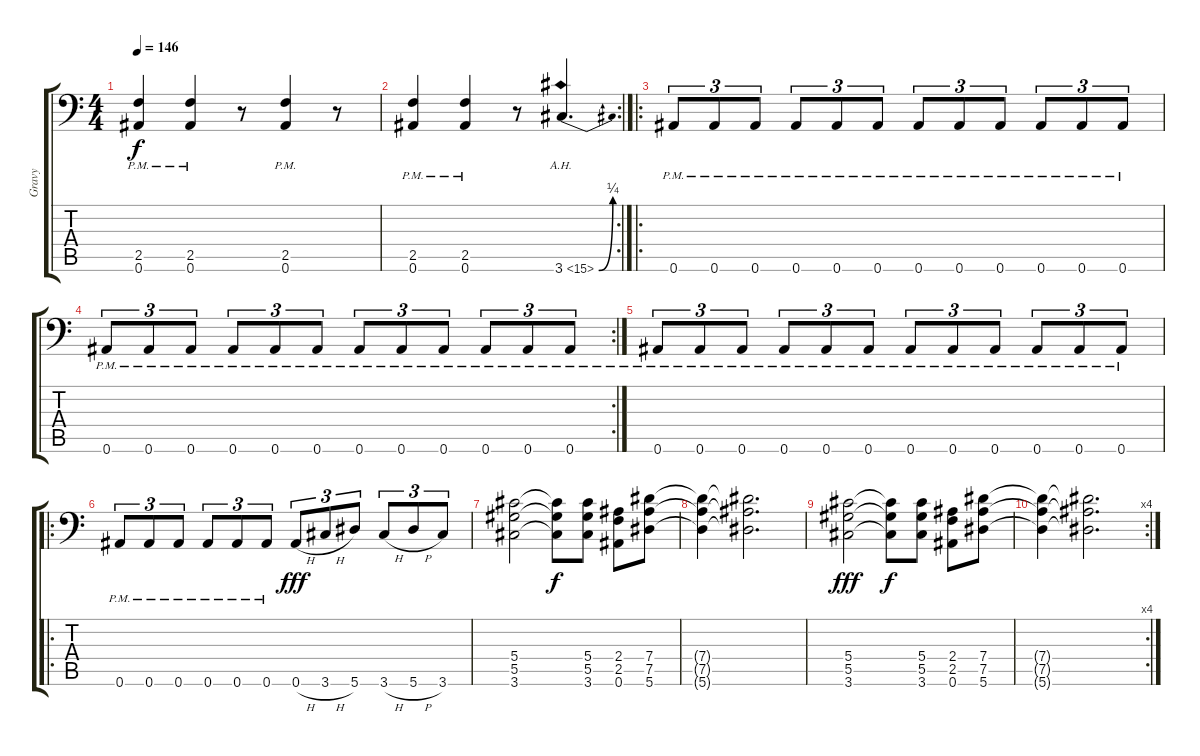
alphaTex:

\track ("Gravy" "Gravy") {instrument overdrivenguitar}
\staff {score tabs}
\tuning (Bb3 F3 Db3 Ab2 Eb2 Bb1) {hide}
\ts (4 4)
\tempo 146
\clef f4
\ks c
(2.5{pm} 0.6{pm}).4{dy f} (2.5{pm} 0.6{pm}).4 r.8 (2.5{pm} 0.6{pm}).4 r.8 |
\rc 2
(2.5{pm} 0.6{pm}).4 (2.5{pm} 0.6{pm}).4 r.8 3.6{be (bend 0 0 60 1) ah 12}.4{d} |
\ro
0.6{pm}.8{tu (3 2)} 0.6{pm}.8{tu (3 2)} 0.6{pm}.8{tu (3 2)} 0.6{pm}.8{tu (3 2)} 0.6{pm}.8{tu (3 2)} 0.6{pm}.8{tu (3 2)} 0.6{pm}.8{tu (3 2)} 0.6{pm}.8{tu (3 2)} 0.6{pm}.8{tu (3 2)} 0.6{pm}.8{tu (3 2)} 0.6{pm}.8{tu (3 2)} 0.6{pm}.8{tu (3 2)} |
\rc 2
0.6{pm}.8{tu (3 2)} 0.6{pm}.8{tu (3 2)} 0.6{pm}.8{tu (3 2)} 0.6{pm}.8{tu (3 2)} 0.6{pm}.8{tu (3 2)} 0.6{pm}.8{tu (3 2)} 0.6{pm}.8{tu (3 2)} 0.6{pm}.8{tu (3 2)} 0.6{pm}.8{tu (3 2)} 0.6{pm}.8{tu (3 2)} 0.6{pm}.8{tu (3 2)} 0.6{pm}.8{tu (3 2)} |
0.6{pm}.8{tu (3 2)} 0.6{pm}.8{tu (3 2)} 0.6{pm}.8{tu (3 2)} 0.6{pm}.8{tu (3 2)} 0.6{pm}.8{tu (3 2)} 0.6{pm}.8{tu (3 2)} 0.6{pm}.8{tu (3 2)} 0.6{pm}.8{tu (3 2)} 0.6{pm}.8{tu (3 2)} 0.6{pm}.8{tu (3 2)} 0.6{pm}.8{tu (3 2)} 0.6{pm}.8{tu (3 2)} |
\ro
0.6{pm}.8{tu (3 2)} 0.6{pm}.8{tu (3 2)} 0.6{pm}.8{tu (3 2)} 0.6{pm}.8{tu (3 2)} 0.6{pm}.8{tu (3 2)} 0.6{pm}.8{tu (3 2)} 0.6{h}.8{tu (3 2) dy fff} 3.6{h}.8{tu (3 2)} 5.6.8{tu (3 2)} 3.6{h}.8{tu (3 2)} 5.6{h}.8{tu (3 2)} 3.6.8{tu (3 2)} |
(5.4 5.5 3.6).2 (5.4{t} 5.5{t} 3.6{t}).8{dy f} (5.4 5.5 3.6).8 (2.4 2.5 0.6).8 (7.4 7.5 5.6).8 |
(7.4{t} 7.5{t} 5.6{t}).4 (7.4{t} 7.5{t} 5.6{t}).2{d} |
(5.4 5.5 3.6).2{dy fff} (5.4{t} 5.5{t} 3.6{t}).8{dy f} (5.4 5.5 3.6).8 (2.4 2.5 0.6).8 (7.4 7.5 5.6).8 |
\rc 4
(7.4{t} 7.5{t} 5.6{t}).4 (7.4{t} 7.5{t} 5.6{t}).2{d}
